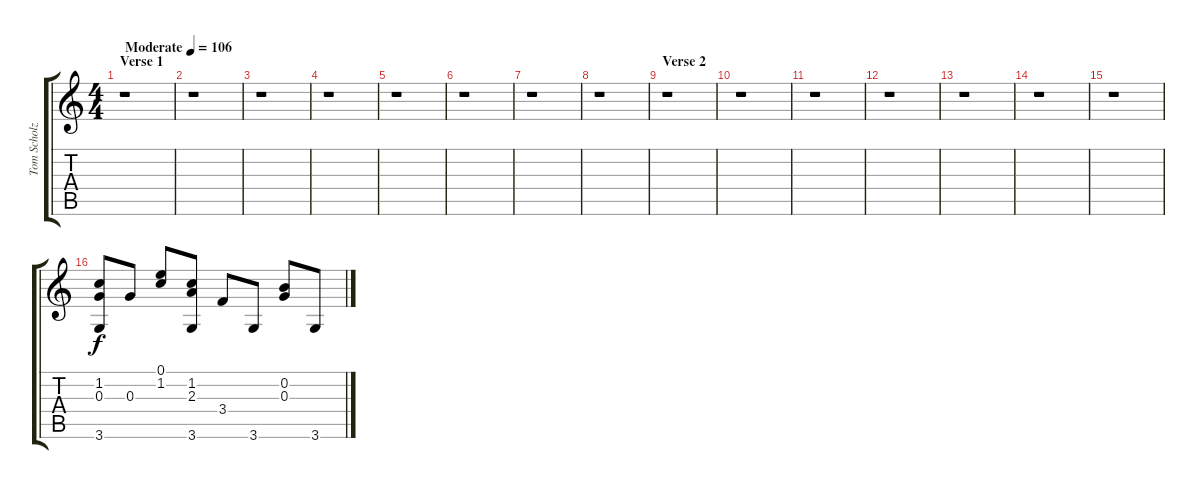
\track ("Tom Scholz - Clean" "Tom Scholz") {instrument electricguitarjazz}
\staff {score tabs}
\tuning (E4 B3 G3 D3 A2 E2) {hide}
\ts (4 4)
\section ("" "Verse 1")
\tempo (106 "Moderate")
\clef g2
\ks c
r.1{dy f instrument electricguitarjazz} |
r.1 |
r.1 |
r.1 |
r.1 |
r.1 |
r.1 |
r.1 |
\section ("" "Verse 2")
r.1 |
r.1 |
r.1 |
r.1 |
r.1 |
r.1 |
r.1 |
(1.2 0.3 3.6).8 0.3.8 (0.1 1.2).8 (1.2 2.3 3.6).8 3.4.8 3.6.8 (0.2 0.3).8 3.6.8
